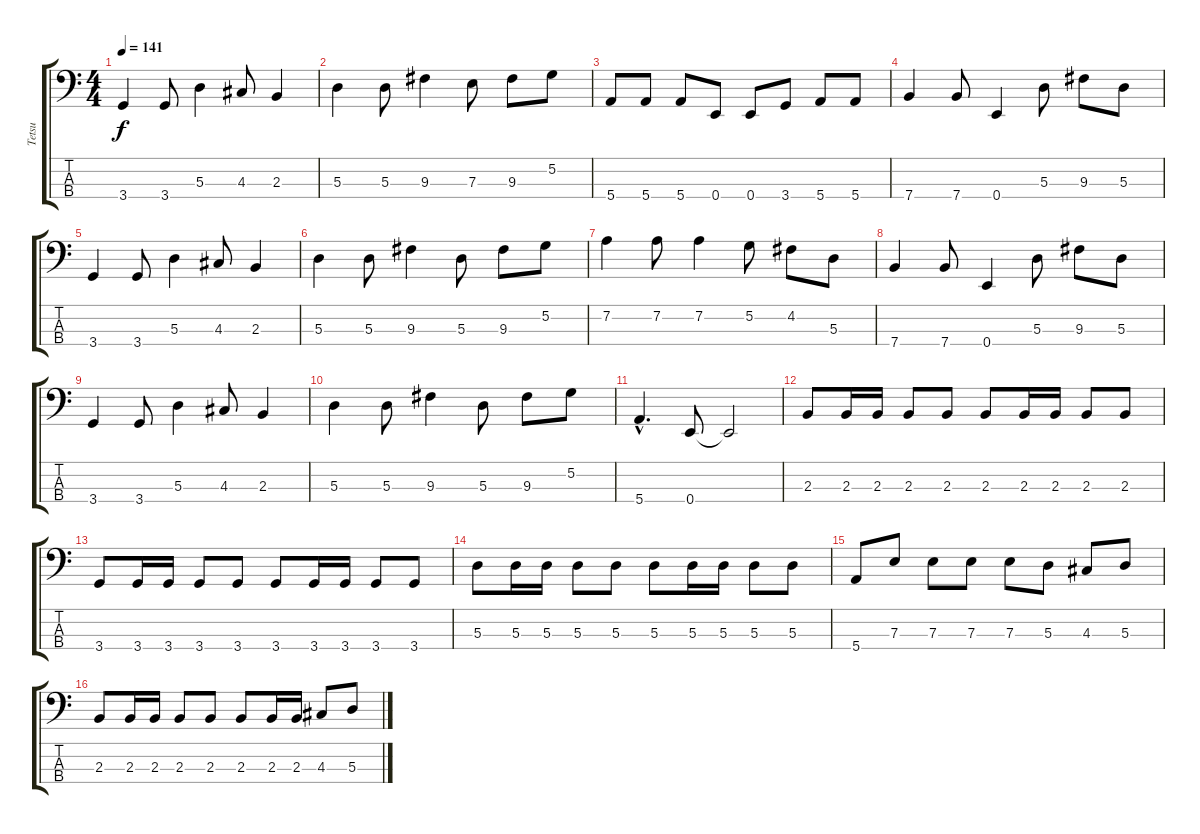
\track ("Tetsu" "Tetsu") {instrument electricbassfinger}
\staff {score tabs}
\tuning (G2 D2 A1 E1) {hide}
\ts (4 4)
\tempo 141
\clef f4
\ks c
3.4.4{dy f} 3.4.8 5.3.4 4.3.8 2.3.4 |
5.3.4 5.3.8 9.3.4 7.3.8 9.3.8 5.2.8 |
5.4.8 5.4.8 5.4.8 0.4.8 0.4.8 3.4.8 5.4.8 5.4.8 |
7.4.4 7.4.8 0.4.4 5.3.8 9.3.8 5.3.8 |
3.4.4 3.4.8 5.3.4 4.3.8 2.3.4 |
5.3.4 5.3.8 9.3.4 5.3.8 9.3.8 5.2.8 |
7.2.4 7.2.8 7.2.4 5.2.8 4.2.8 5.3.8 |
7.4.4 7.4.8 0.4.4 5.3.8 9.3.8 5.3.8 |
3.4.4 3.4.8 5.3.4 4.3.8 2.3.4 |
5.3.4 5.3.8 9.3.4 5.3.8 9.3.8 5.2.8 |
5.4{hac}.4{d} 0.4.8 0.4{t}.2 |
2.3.8 2.3.16 2.3.16 2.3.8 2.3.8 2.3.8 2.3.16 2.3.16 2.3.8 2.3.8 |
3.4.8 3.4.16 3.4.16 3.4.8 3.4.8 3.4.8 3.4.16 3.4.16 3.4.8 3.4.8 |
5.3.8 5.3.16 5.3.16 5.3.8 5.3.8 5.3.8 5.3.16 5.3.16 5.3.8 5.3.8 |
5.4.8 7.3.8 7.3.8 7.3.8 7.3.8 5.3.8 4.3.8 5.3.8 |
2.3.8 2.3.16 2.3.16 2.3.8 2.3.8 2.3.8 2.3.16 2.3.16 4.3.8 5.3.8
